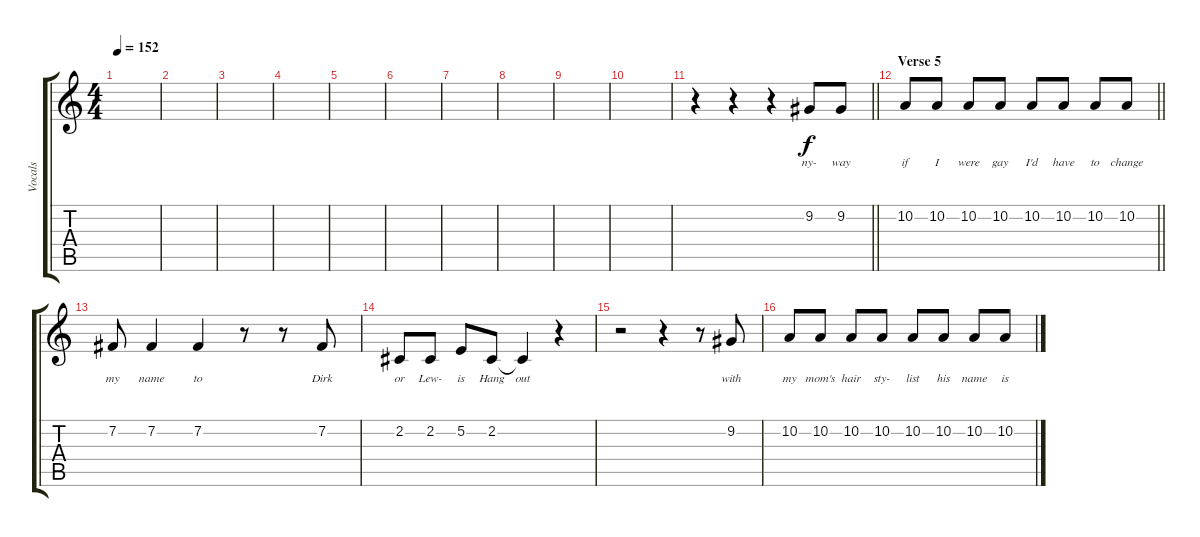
\track ("Vocals" "Vocals") {instrument clarinet}
\staff {score tabs}
\tuning (E4 B3 G3 D3 A2 E2) {hide}
\ts (4 4)
\tempo 152
\clef g2
\ks c
|
|
|
|
|
|
|
|
|
|
\barLineRight lightlight
r.4 r.4 r.4 9.2.8{lyrics (0 "ny-") lyrics (1 "") lyrics (2 "") lyrics (3 "") lyrics (4 "")} 9.2.8{lyrics (0 "way") lyrics (1 "") lyrics (2 "") lyrics (3 "") lyrics (4 "")} |
\section ("" "Verse 5")
\barLineRight lightlight
10.2.8{lyrics (0 "if") lyrics (1 "") lyrics (2 "") lyrics (3 "") lyrics (4 "")} 10.2.8{lyrics (0 "I") lyrics (1 "") lyrics (2 "") lyrics (3 "") lyrics (4 "")} 10.2.8{lyrics (0 "were") lyrics (1 "") lyrics (2 "") lyrics (3 "") lyrics (4 "")} 10.2.8{lyrics (0 "gay") lyrics (1 "") lyrics (2 "") lyrics (3 "") lyrics (4 "")} 10.2.8{lyrics (0 "I'd") lyrics (1 "") lyrics (2 "") lyrics (3 "") lyrics (4 "")} 10.2.8{lyrics (0 "have") lyrics (1 "") lyrics (2 "") lyrics (3 "") lyrics (4 "")} 10.2.8{lyrics (0 "to") lyrics (1 "") lyrics (2 "") lyrics (3 "") lyrics (4 "")} 10.2.8{lyrics (0 "change") lyrics (1 "") lyrics (2 "") lyrics (3 "") lyrics (4 "")} |
7.2.8{lyrics (0 "my") lyrics (1 "") lyrics (2 "") lyrics (3 "") lyrics (4 "")} 7.2.4{lyrics (0 "name") lyrics (1 "") lyrics (2 "") lyrics (3 "") lyrics (4 "")} 7.2.4{lyrics (0 "to") lyrics (1 "") lyrics (2 "") lyrics (3 "") lyrics (4 "")} r.8 r.8 7.2.8{lyrics (0 "Dirk") lyrics (1 "") lyrics (2 "") lyrics (3 "") lyrics (4 "")} |
2.2.8{lyrics (0 "or") lyrics (1 "") lyrics (2 "") lyrics (3 "") lyrics (4 "")} 2.2.8{lyrics (0 "Lew-") lyrics (1 "") lyrics (2 "") lyrics (3 "") lyrics (4 "")} 5.2.8{lyrics (0 "is") lyrics (1 "") lyrics (2 "") lyrics (3 "") lyrics (4 "")} 2.2.8{lyrics (0 "Hang") lyrics (1 "") lyrics (2 "") lyrics (3 "") lyrics (4 "")} 2.2{t}.4{lyrics (0 "out") lyrics (1 "") lyrics (2 "") lyrics (3 "") lyrics (4 "")} r.4 |
r.2 r.4 r.8 9.2.8{lyrics (0 "with") lyrics (1 "") lyrics (2 "") lyrics (3 "") lyrics (4 "")} |
10.2.8{lyrics (0 "my") lyrics (1 "") lyrics (2 "") lyrics (3 "") lyrics (4 "")} 10.2.8{lyrics (0 "mom's") lyrics (1 "") lyrics (2 "") lyrics (3 "") lyrics (4 "")} 10.2.8{lyrics (0 "hair") lyrics (1 "") lyrics (2 "") lyrics (3 "") lyrics (4 "")} 10.2.8{lyrics (0 "sty-") lyrics (1 "") lyrics (2 "") lyrics (3 "") lyrics (4 "")} 10.2.8{lyrics (0 "list") lyrics (1 "") lyrics (2 "") lyrics (3 "") lyrics (4 "")} 10.2.8{lyrics (0 "his") lyrics (1 "") lyrics (2 "") lyrics (3 "") lyrics (4 "")} 10.2.8{lyrics (0 "name") lyrics (1 "") lyrics (2 "") lyrics (3 "") lyrics (4 "")} 10.2.8{lyrics (0 "is") lyrics (1 "") lyrics (2 "") lyrics (3 "") lyrics (4 "")}
